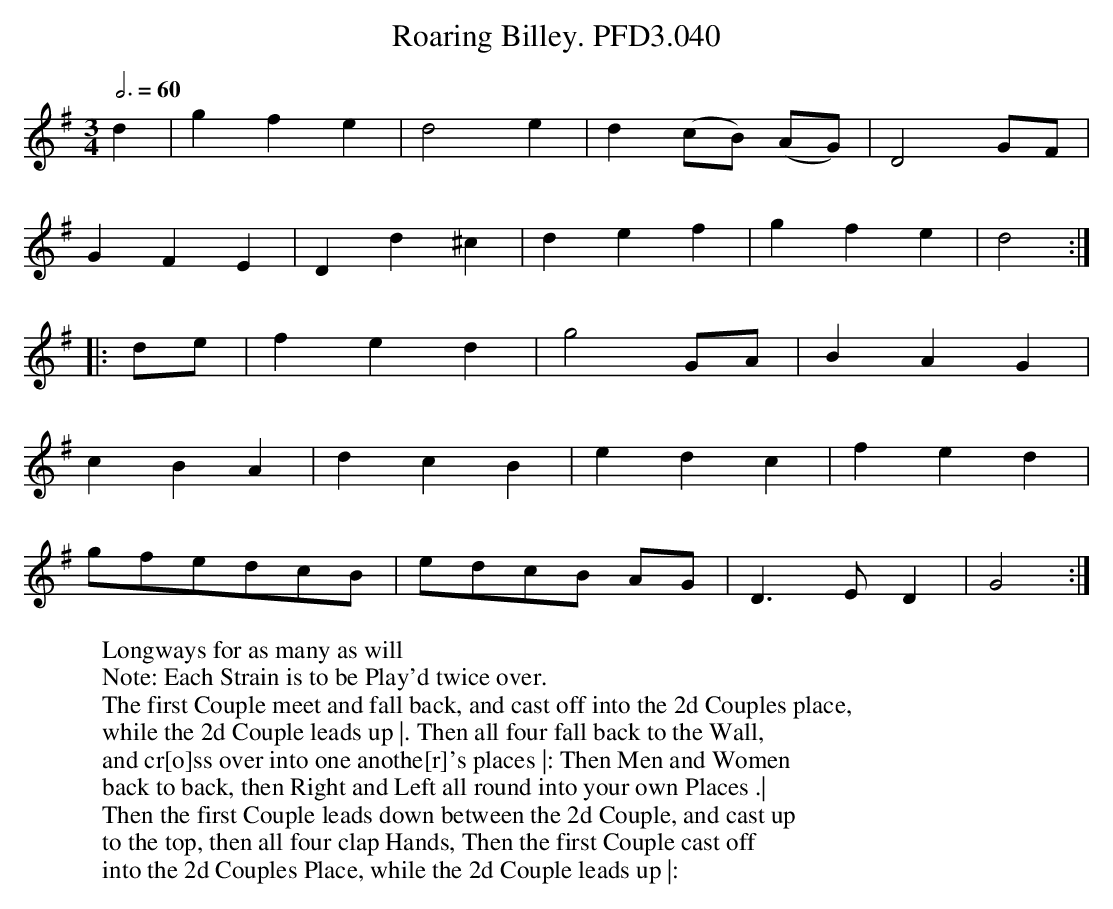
X:1
T:Roaring Billey. PFD3.040
M:3/4
L:1/4
W:Longways for as many as will
W:Note: Each Strain is to be Play'd twice over.
W:The first Couple meet and fall back, and cast off into the 2d Couples place,
W:while the 2d Couple leads up |. Then all four fall back to the Wall,
W:and cr[o]ss over into one anothe[r]'s places |: Then Men and Women
W:back to back, then Right and Left all round into your own Places .|
W:Then the first Couple leads down between the 2d Couple, and cast up
W:to the top, then all four clap Hands, Then the first Couple cast off
W:into the 2d Couples Place, while the 2d Couple leads up |:
Q:3/4=60
K:G
d | gfe | d2 e | d(c/B/) (A/G/) | D2 G/F/ |
GFE | Dd^c | def | gfe |d2 :|
|:d/e/ | fed | g2 G/A/ | BAG |
cBA | dcB | edc | fed |
g/f/e/d/c/B/ | e/d/c/B/ A/G/ | D>ED | G2 :|
